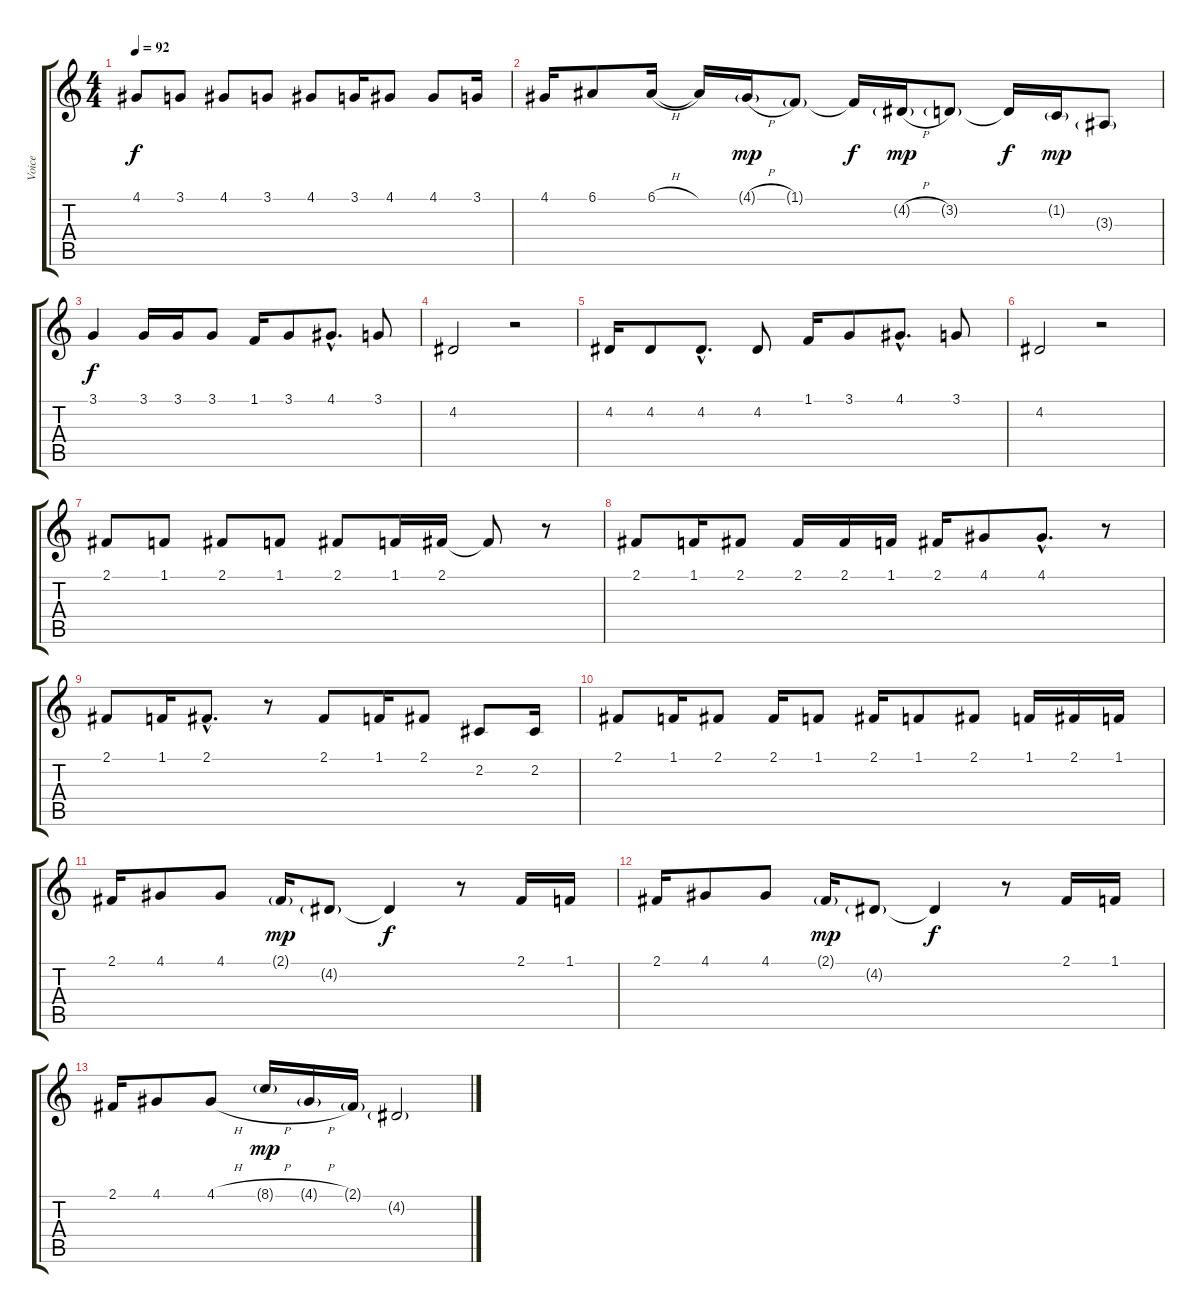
\track ("Voice" "Voice") {instrument lead2sawtooth}
\staff {score tabs}
\tuning (E4 B3 G3 D3 A2 E2) {hide}
\ts (4 4)
\tempo 92
\clef g2
\ks c
4.1.8{dy f} 3.1.8 4.1.8 3.1.8 4.1.8 3.1.16 4.1.8 4.1.8 3.1.16 |
4.1.16 6.1.8 6.1{h}.16 6.1{t}.16 4.1{h g}.16{dy mp} 1.1{g}.8 1.1{t}.16{dy f} 4.2{h g}.16{dy mp} 3.2{g}.8 3.2{t}.16{dy f} 1.2{g}.16{dy mp} 3.3{g}.8 |
3.1.4{dy f} 3.1.16 3.1.16 3.1.8 1.1.16 3.1.8 4.1{hac}.8{d} 3.1.8 |
4.2.2 r.2 |
4.2.16 4.2.8 4.2{hac}.8{d} 4.2.8 1.1.16 3.1.8 4.1{hac}.8{d} 3.1.8 |
4.2.2 r.2 |
2.1.8 1.1.8 2.1.8 1.1.8 2.1.8 1.1.16 2.1.16 2.1{t}.8 r.8 |
2.1.8 1.1.16 2.1.8 2.1.16 2.1.16 1.1.16 2.1.16 4.1.8 4.1{hac}.8{d} r.8 |
2.1.8 1.1.16 2.1{hac}.8{d} r.8 2.1.8 1.1.16 2.1.8 2.2.8 2.2.16 |
2.1.8 1.1.16 2.1.8 2.1.16 1.1.8 2.1.16 1.1.8 2.1.8 1.1.16 2.1.16 1.1.16 |
2.1.16 4.1.8 4.1.8 2.1{g}.16{dy mp} 4.2{g}.8 4.2{t}.4{dy f} r.8 2.1.16 1.1.16 |
2.1.16 4.1.8 4.1.8 2.1{g}.16{dy mp} 4.2{g}.8 4.2{t}.4{dy f} r.8 2.1.16 1.1.16 |
2.1.16 4.1.8 4.1{h}.8 8.1{h g}.16{dy mp} 4.1{h g}.16 2.1{g}.16 4.2{g}.2
